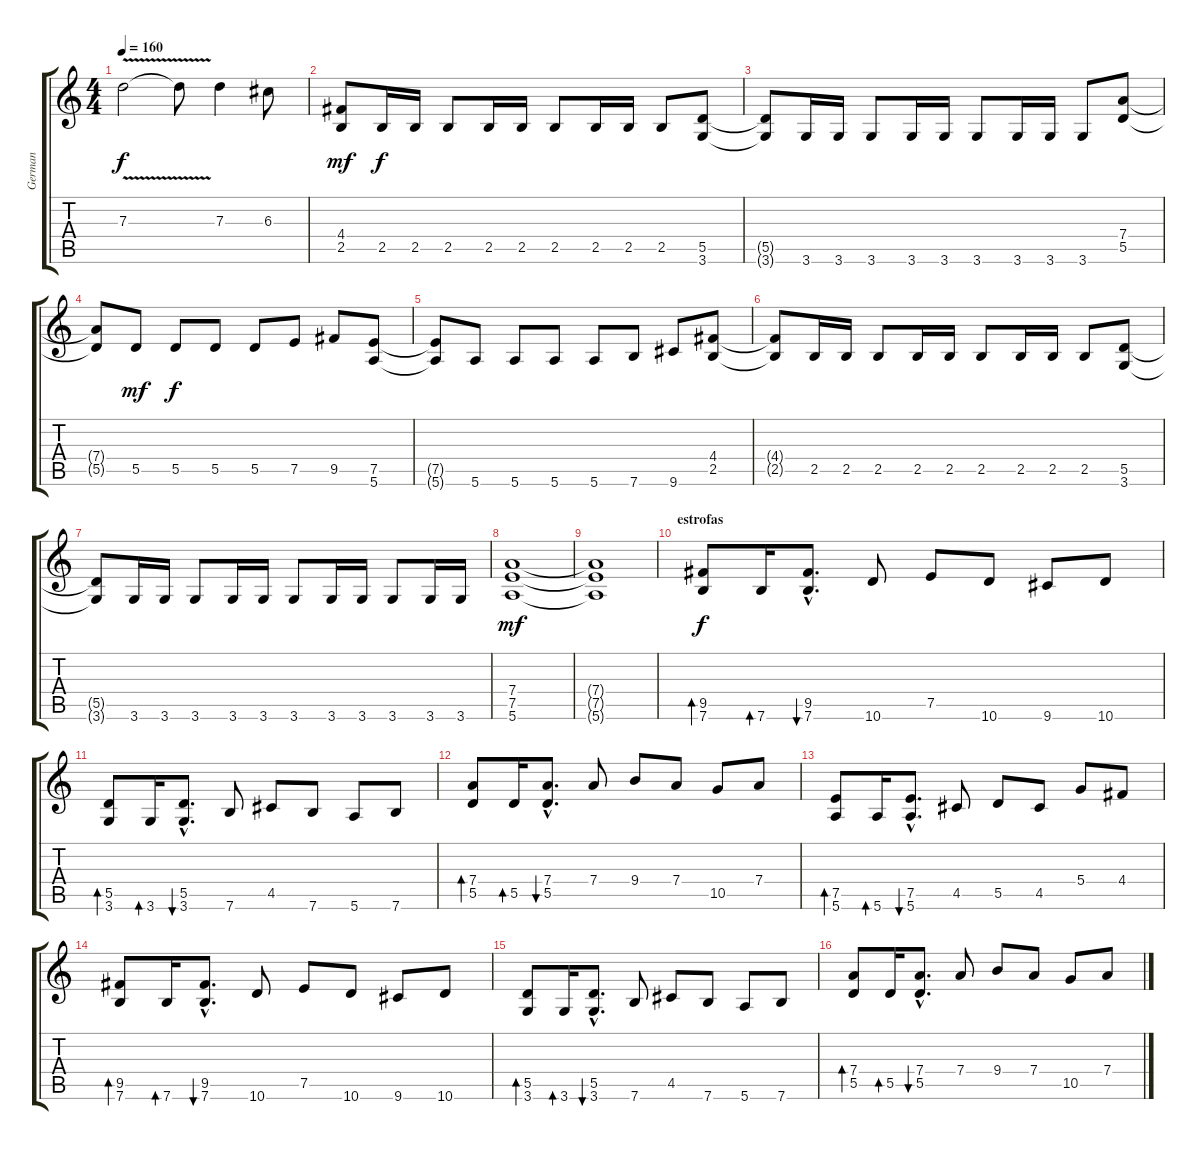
\track ("German" "German") {instrument distortionguitar}
\staff {score tabs}
\tuning (E4 B3 G3 D3 A2 E2) {hide}
\ts (4 4)
\tempo 160
\clef g2
\ks c
7.3{v}.2{dy f} 7.3{t}.8 7.3.4 6.3.8 |
(4.4 2.5).8{dy mf} 2.5.16{dy f} 2.5.16 2.5.8 2.5.16 2.5.16 2.5.8 2.5.16 2.5.16 2.5.8 (5.5 3.6).8 |
(5.5{t} 3.6{t}).8 3.6.16 3.6.16 3.6.8 3.6.16 3.6.16 3.6.8 3.6.16 3.6.16 3.6.8 (7.4 5.5).8 |
(7.4{t} 5.5{t}).8 5.5.8{dy mf} 5.5.8{dy f} 5.5.8 5.5.8 7.5.8 9.5.8 (7.5 5.6).8 |
(7.5{t} 5.6{t}).8 5.6.8 5.6.8 5.6.8 5.6.8 7.6.8 9.6.8 (4.4 2.5).8 |
(4.4{t} 2.5{t}).8 2.5.16 2.5.16 2.5.8 2.5.16 2.5.16 2.5.8 2.5.16 2.5.16 2.5.8 (5.5 3.6).8 |
(5.5{t} 3.6{t}).8 3.6.16 3.6.16 3.6.8 3.6.16 3.6.16 3.6.8 3.6.16 3.6.16 3.6.8 3.6.16 3.6.16 |
(7.4 7.5 5.6).1{dy mf} |
(7.4{t} 7.5{t} 5.6{t}).1 |
\section ("" "estrofas")
(9.5 7.6).8{bd 30 dy f} 7.6.16{bd 30} (9.5{hac} 7.6{hac}).8{d bu 30} 10.6.8 7.5.8 10.6.8 9.6.8 10.6.8 |
(5.5 3.6).8{bd 30} 3.6.16{bd 30} (5.5{hac} 3.6{hac}).8{d bu 30} 7.6.8 4.5.8 7.6.8 5.6.8 7.6.8 |
(7.4 5.5).8{bd 30} 5.5.16{bd 30} (7.4{hac} 5.5{hac}).8{d bu 30} 7.4.8 9.4.8 7.4.8 10.5.8 7.4.8 |
(7.5 5.6).8{bd 30} 5.6.16{bd 30} (7.5{hac} 5.6{hac}).8{d bu 30} 4.5.8 5.5.8 4.5.8 5.4.8 4.4.8 |
(9.5 7.6).8{bd 30} 7.6.16{bd 30} (9.5{hac} 7.6{hac}).8{d bu 30} 10.6.8 7.5.8 10.6.8 9.6.8 10.6.8 |
(5.5 3.6).8{bd 30} 3.6.16{bd 30} (5.5{hac} 3.6{hac}).8{d bu 30} 7.6.8 4.5.8 7.6.8 5.6.8 7.6.8 |
(7.4 5.5).8{bd 30} 5.5.16{bd 30} (7.4{hac} 5.5{hac}).8{d bu 30} 7.4.8 9.4.8 7.4.8 10.5.8 7.4.8
